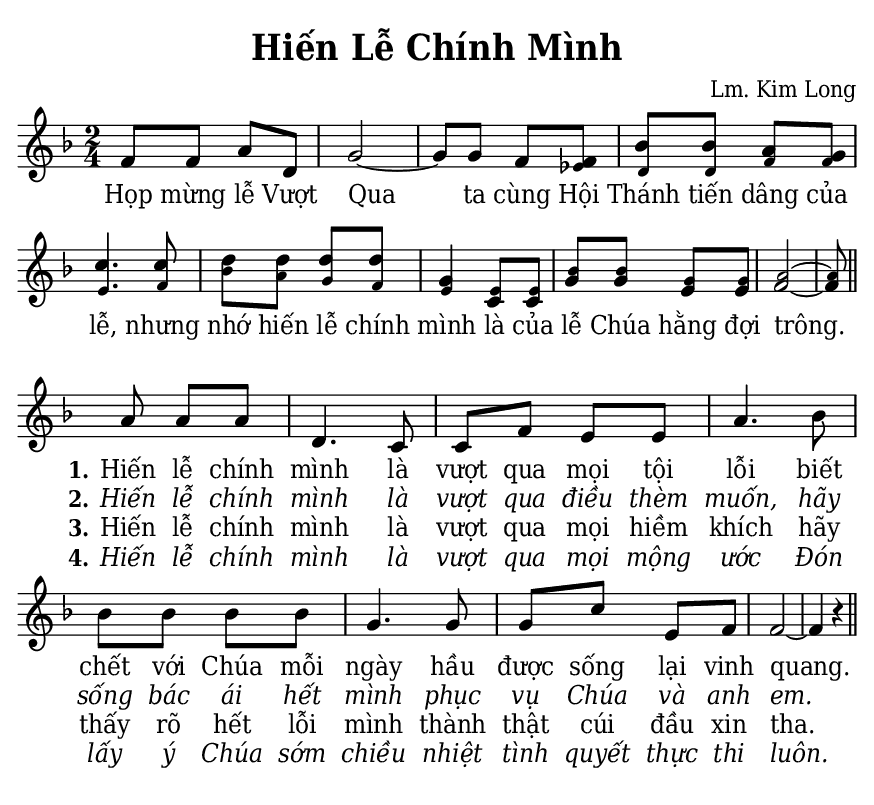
% Cài đặt chung
\version "2.24.3"
\include "english.ly"

\header {
  title = "Hiến Lễ Chính Mình"
  poet = ""
  composer = "Lm. Kim Long"
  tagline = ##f
}

notBePhu =
#(define-music-function (font-size music) (number? ly:music?)
   (for-some-music
     (lambda (m)
       (if (music-is-of-type? m 'rhythmic-event)
           (begin
             (set! (ly:music-property m 'tweaks)
                   (cons `(font-size . ,font-size)
                         (ly:music-property m 'tweaks)))
             #t)
           #f))
     music)
   music)

% Nhạc
nhacPhanMot = \relative c' {
  \key f \major
  \time 2/4
  f8 f a d, |
  g2 ~ |
  g8 g f
  <<
    {
      f |
      bf bf a g |
      c4. c8 |
      d d d d |
      g,4 c,8 c |
      g' g e e |
      f2 ~ |
      f8 \bar "||"
    }
    \notBePhu -2 {
      ef8 |
      d d f f |
      e4. f8 |
      bf a g f |
      e4 e8 e |
      bf' bf g g |
      a2 ~ |
      a8
    }
  >>
}

nhacPhanHai = \relative c'' {
  \key f \major
  \time 2/4
  \partial 4. a8 a a |
  d,4. c8 |
  c f e e |
  a4. bf8 |
  bf bf bf bf |
  g4. g8 |
  g c e, f |
  f2 ~ |
  f4 r \bar "||"
}

% Lời
loiPhanMot = \lyricmode {
  Họp mừng lễ Vượt Qua ta cùng Hội Thánh tiến dâng của lễ,
  nhưng nhớ hiến lễ chính mình là của lễ Chúa hằng đợi trông.
}

loiPhanHai = \lyricmode {
  <<
    {
      \set stanza = "1."
      Hiến lễ chính mình là vượt qua mọi tội lỗi
      biết chết với Chúa mỗi ngày hầu được sống lại vinh quang.
    }
    \new Lyrics {
	    \set associatedVoice = "beSop"
	    \set stanza = "2."
      \override Lyrics.LyricText.font-shape = #'italic
      Hiến lễ chính mình là vượt qua điều thèm muốn,
      hãy sống bác ái
      hết mình phục vụ Chúa và anh em.
    }
    \new Lyrics {
	    \set associatedVoice = "beSop"
	    \set stanza = "3."
      Hiến lễ chính mình là vượt qua mọi hiềm khích
      hãy thấy rõ hết lỗi mình thành thật cúi đầu xin tha.
    }
    \new Lyrics {
	    \set associatedVoice = "beSop"
	    \set stanza = "4."
      \override Lyrics.LyricText.font-shape = #'italic
      Hiến lễ chính mình là vượt qua mọi mộng ước
      Đón lấy ý Chúa sớm chiều nhiệt tình quyết thực thi luôn.
    }
  >>
}

% Dàn trang
\paper {
  #(set-paper-size "a5")
  top-margin = 3\mm
  bottom-margin = 3\mm
  left-margin = 3\mm
  right-margin = 3\mm
  indent = #0
  #(define fonts
	 (make-pango-font-tree "Deja Vu Serif Condensed"
	 		       "Deja Vu Serif Condensed"
			       "Deja Vu Serif Condensed"
			       (/ 20 20)))
  print-page-number = ##f
}

\score {
  <<
    \new Staff <<
        \clef treble
        \new Voice = beSop {
          \nhacPhanMot
        }
      \new Lyrics \lyricsto beSop \loiPhanMot
    >>
  >>
  \layout {
    \override Lyrics.LyricSpace.minimum-distance = #0.7
    \override Score.BarNumber.break-visibility = ##(#f #f #f)
    \override Score.SpacingSpanner.uniform-stretching = ##t
    ragged-last = ##f
  }
}

\score {
  <<
    \new Staff <<
        \clef treble
        \new Voice = beSop {
          \nhacPhanHai
        }
      \new Lyrics \lyricsto beSop \loiPhanHai
    >>
  >>
  \layout {
    \override Staff.TimeSignature.transparent = ##t
    \override Lyrics.LyricSpace.minimum-distance = #1.5
    \override Score.BarNumber.break-visibility = ##(#f #f #f)
    \override Score.SpacingSpanner.uniform-stretching = ##t
    ragged-last = ##f
  }
}
